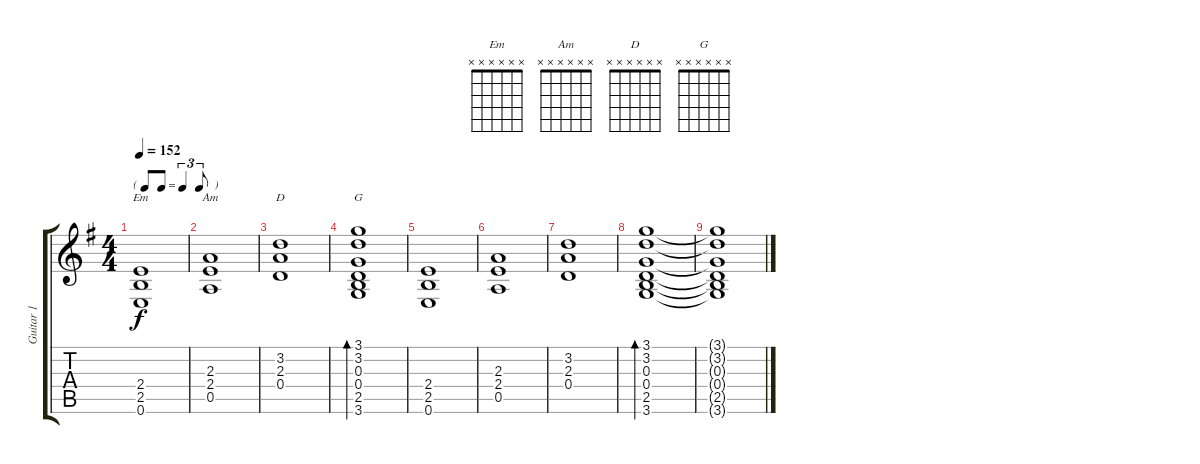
\track ("Guitar 1" "Guitar 1") {instrument overdrivenguitar}
\staff {score tabs}
\tuning (E4 B3 G3 D3 A2 E2) {hide}
\chord ("Em" x x x x x x)
\chord ("Am" x x x x x x)
\chord ("D" x x x x x x)
\chord ("G" x x x x x x)
\ts (4 4)
\tf triplet8th
\tempo 152
\clef g2
\ks g
(2.4 2.5 0.6).1{ch "Em" dy f} |
(2.3 2.4 0.5).1{ch "Am"} |
(3.2 2.3 0.4).1{ch "D"} |
(3.1 3.2 0.3 0.4 2.5 3.6).1{bd 60 ch "G"} |
(2.4 2.5 0.6).1 |
(2.3 2.4 0.5).1 |
(3.2 2.3 0.4).1 |
(3.1 3.2 0.3 0.4 2.5 3.6).1{bd 60} |
(3.1{t} 3.2{t} 0.3{t} 0.4{t} 2.5{t} 3.6{t}).1
